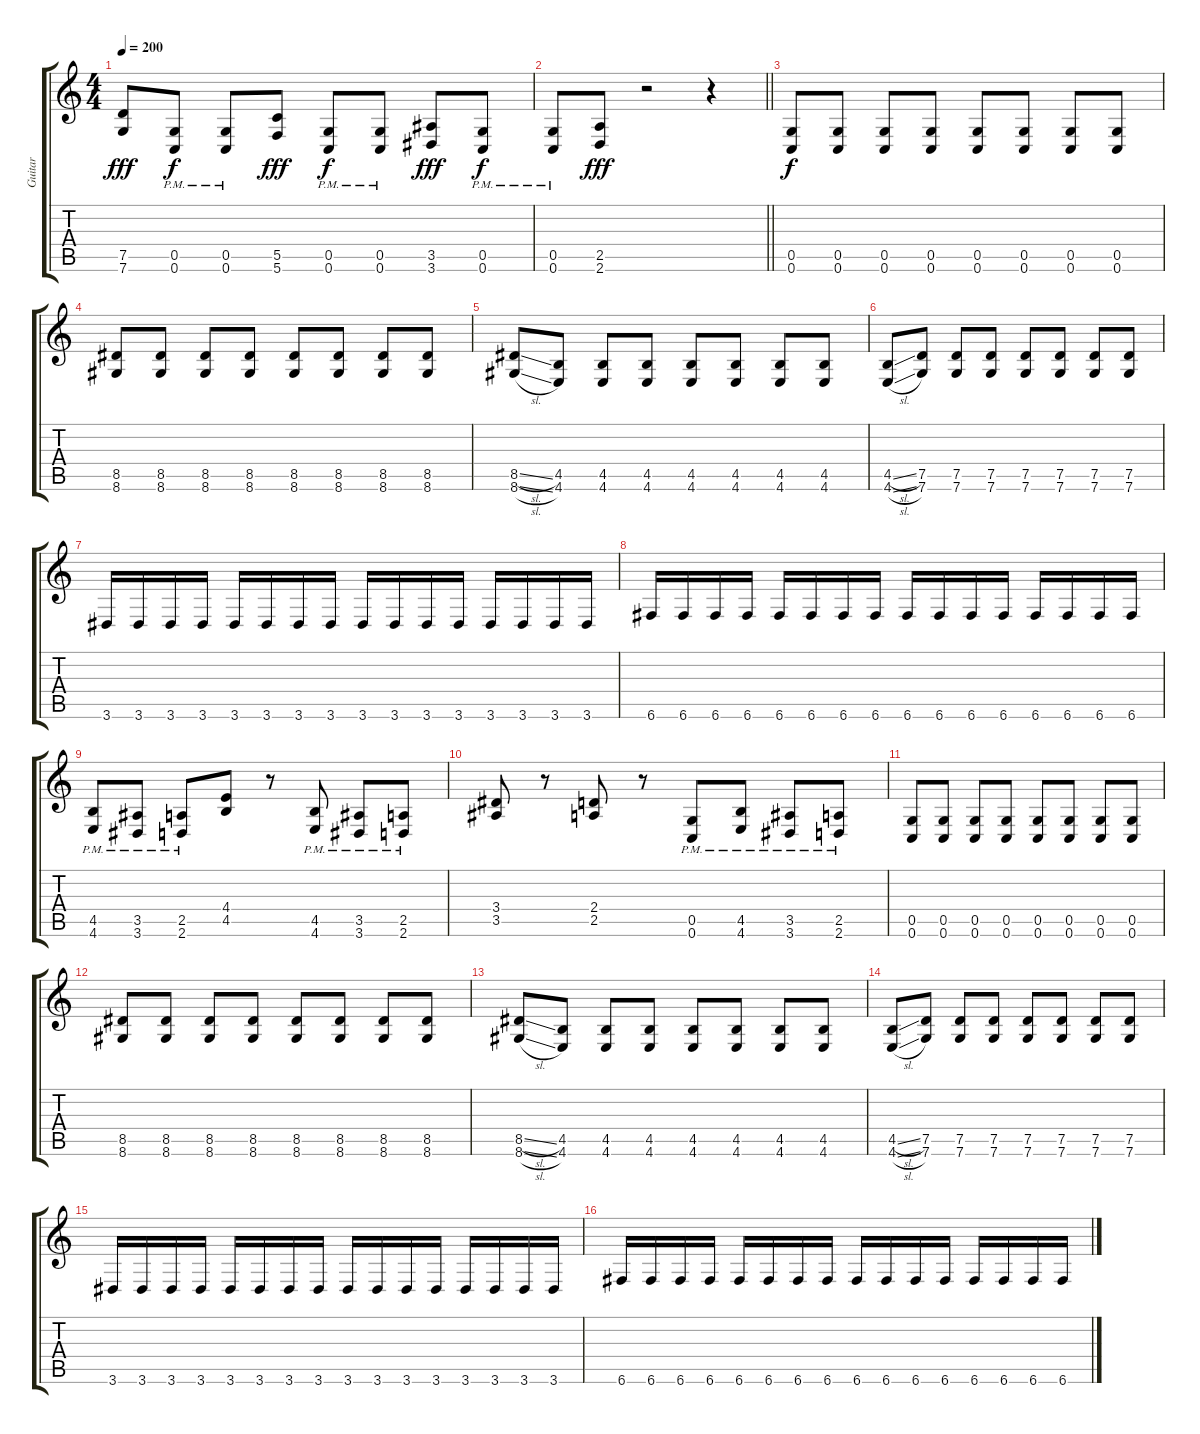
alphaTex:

\track ("Guitar" "Guitar") {instrument distortionguitar}
\staff {score tabs}
\tuning (D4 A3 F3 C3 G2 C2) {hide}
\ts (4 4)
\tempo 200
\clef g2
\ks c
(7.5 7.6).8{dy fff} (0.5{pm} 0.6{pm}).8{dy f} (0.5{pm} 0.6{pm}).8 (5.5 5.6).8{dy fff} (0.5{pm} 0.6{pm}).8{dy f} (0.5{pm} 0.6{pm}).8 (3.5 3.6).8{dy fff} (0.5{pm} 0.6{pm}).8{dy f} |
\barLineRight lightlight
(0.5{pm} 0.6{pm}).8 (2.5 2.6).8{dy fff} r.2 r.4 |
\section ("" "")
(0.5 0.6).8{dy f} (0.5 0.6).8 (0.5 0.6).8 (0.5 0.6).8 (0.5 0.6).8 (0.5 0.6).8 (0.5 0.6).8 (0.5 0.6).8 |
(8.5 8.6).8 (8.5 8.6).8 (8.5 8.6).8 (8.5 8.6).8 (8.5 8.6).8 (8.5 8.6).8 (8.5 8.6).8 (8.5 8.6).8 |
(8.5{sl} 8.6{sl}).8 (4.5 4.6).8 (4.5 4.6).8 (4.5 4.6).8 (4.5 4.6).8 (4.5 4.6).8 (4.5 4.6).8 (4.5 4.6).8 |
(4.5{sl} 4.6{sl}).8 (7.5 7.6).8 (7.5 7.6).8 (7.5 7.6).8 (7.5 7.6).8 (7.5 7.6).8 (7.5 7.6).8 (7.5 7.6).8 |
3.6.16 3.6.16 3.6.16 3.6.16 3.6.16 3.6.16 3.6.16 3.6.16 3.6.16 3.6.16 3.6.16 3.6.16 3.6.16 3.6.16 3.6.16 3.6.16 |
6.6.16 6.6.16 6.6.16 6.6.16 6.6.16 6.6.16 6.6.16 6.6.16 6.6.16 6.6.16 6.6.16 6.6.16 6.6.16 6.6.16 6.6.16 6.6.16 |
(4.5{pm} 4.6{pm}).8 (3.5{pm} 3.6{pm}).8 (2.5{pm} 2.6{pm}).8 (4.4 4.5).8 r.8 (4.5{pm} 4.6{pm}).8 (3.5{pm} 3.6{pm}).8 (2.5{pm} 2.6{pm}).8 |
(3.4 3.5).8 r.8 (2.4 2.5).8 r.8 (0.5 0.6{pm}).8 (4.5{pm} 4.6{pm}).8 (3.5{pm} 3.6{pm}).8 (2.5{pm} 2.6{pm}).8 |
(0.5 0.6).8 (0.5 0.6).8 (0.5 0.6).8 (0.5 0.6).8 (0.5 0.6).8 (0.5 0.6).8 (0.5 0.6).8 (0.5 0.6).8 |
(8.5 8.6).8 (8.5 8.6).8 (8.5 8.6).8 (8.5 8.6).8 (8.5 8.6).8 (8.5 8.6).8 (8.5 8.6).8 (8.5 8.6).8 |
(8.5{sl} 8.6{sl}).8 (4.5 4.6).8 (4.5 4.6).8 (4.5 4.6).8 (4.5 4.6).8 (4.5 4.6).8 (4.5 4.6).8 (4.5 4.6).8 |
(4.5{sl} 4.6{sl}).8 (7.5 7.6).8 (7.5 7.6).8 (7.5 7.6).8 (7.5 7.6).8 (7.5 7.6).8 (7.5 7.6).8 (7.5 7.6).8 |
3.6.16 3.6.16 3.6.16 3.6.16 3.6.16 3.6.16 3.6.16 3.6.16 3.6.16 3.6.16 3.6.16 3.6.16 3.6.16 3.6.16 3.6.16 3.6.16 |
6.6.16 6.6.16 6.6.16 6.6.16 6.6.16 6.6.16 6.6.16 6.6.16 6.6.16 6.6.16 6.6.16 6.6.16 6.6.16 6.6.16 6.6.16 6.6.16
